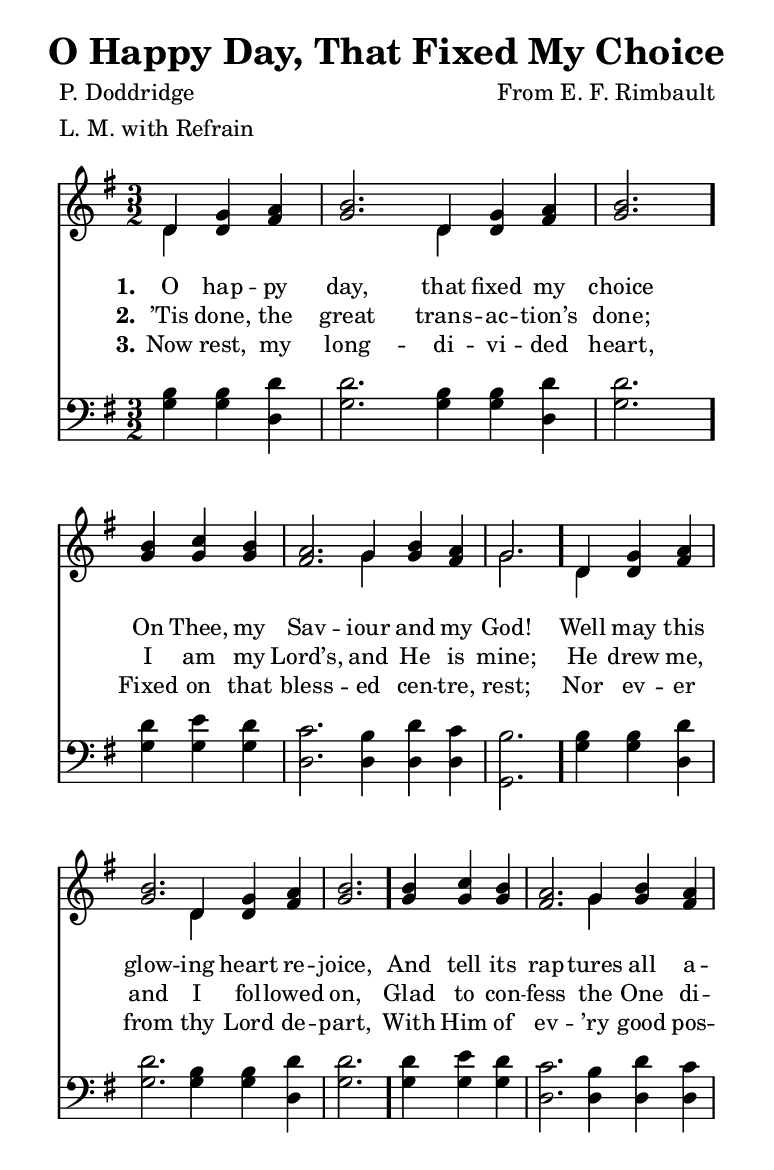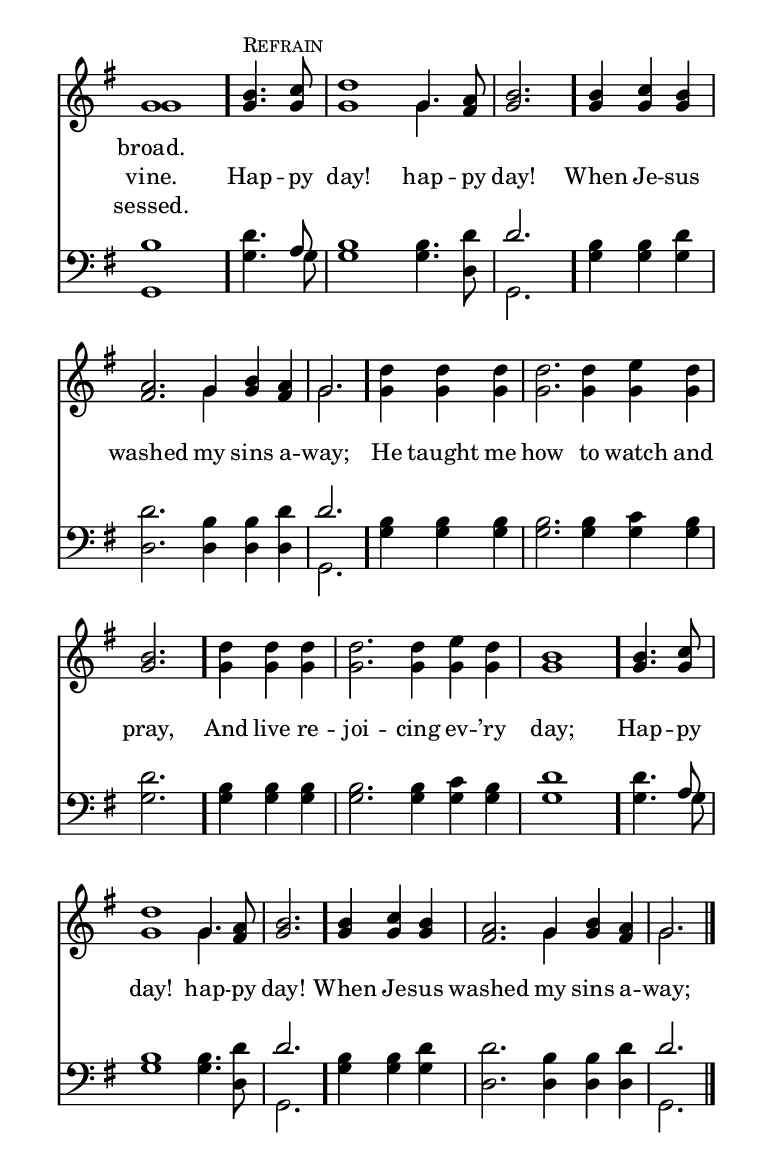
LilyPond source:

\include "common/global.ily"
\paper {
  \include "common/paper.ily"
}

\header{
  %gospel
  hymnnumber = "248"
  title = "O Happy Day, That Fixed My Choice"
  tunename = ""
  meter = "L. M. with Refrain"
  poet = "P. Doddridge"
  composer = "From E. F. Rimbault"
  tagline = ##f
}

global = {
  \include "common/overrides.ily"
  \override Staff.TimeSignature.style = #'numbered
  \time 3/2
  \override Score.MetronomeMark.transparent = ##t % hide all fermata changes too
  \tempo 2=80
  \key g \major
  \partial 2.
  \autoBeamOff
}

patternA = { c4 c c | c2. }
patternB = { c4 c c | c2. c4 c c | c1 }
patternC = { c4. c8 | c1 c4. c8 | c2. }

notesSoprano = {
\global
\relative c' {

  \changePitch \patternA { d g a | b d, g a | b }
  \changePitch \patternA { b c b | a g b a | g } \eogbreak
  \changePitch \patternA { d g a | b d, g a | b }
  \changePitch \patternB { b c b | a g b a | g } \eogbreak

  << s^\markup { \small \caps "Refrain" }
  \changePitch \patternC { b c | d g, a | b } >>
  \changePitch \patternA { b c b | a g b a | g } \eogbreak
  \changePitch \patternA { d' d d | d d e d | b }
  \changePitch \patternB { d d d | d d e d | b } \eogbreak
  \changePitch \patternC { b c | d g, a | b }
  \changePitch \patternA { b c b | a g b a | g } \eogbreak

  \bar "|."

}
}

notesAlto = {
\global
\relative e' {

  \changePitch \patternA { d d fis | g d d fis | g }
  \changePitch \patternA { g g g | fis g g fis | g }
  \changePitch \patternA { d d fis | g d d fis | g }
  \changePitch \patternB { g g g | fis g g fis | g }

  \changePitch \patternC { g g | g g fis | g }
  \changePitch \patternA { g g g | fis g g fis | g }
  \changePitch \patternA { g g g | g g g g | g }
  \changePitch \patternB { g g g | g g g g | g }
  \changePitch \patternC { g g | g g fis | g }
  \changePitch \patternA { g g g | fis g g fis | g }

}
}

notesTenor = {
\global
\relative a {

  \changePitch \patternA { b b d | d b b d | d }
  \changePitch \patternA { d e d | c b d c | b }
  \changePitch \patternA { b b d | d b b d | d }
  \changePitch \patternB { d e d | c b d c | b }

  \changePitch \patternC { d a | b b d | d }
  \changePitch \patternA { b b d | d b b d | d }
  \changePitch \patternA { b b b | b b c b | d }
  \changePitch \patternB { b b b | b b c b | d }
  \changePitch \patternC { d a | b b d | d }
  \changePitch \patternA { b b d | d b b d | d }

}
}

notesBass = {
\global
\relative f {

  \changePitch \patternA { g g d | g g g d | g }
  \changePitch \patternA { g g g | d d d d | g, }
  \changePitch \patternA { g' g d | g g g d | g }
  \changePitch \patternB { g g g | d d d d | g, }

  \changePitch \patternC { g' g | g g d | g, }
  \changePitch \patternA { g' g g | d d d d | g, }
  \changePitch \patternA { g' g g | g g g g | g }
  \changePitch \patternB { g g g | g g g g | g }
  \changePitch \patternC { g g | g g d | g, }
  \changePitch \patternA { g' g g | d d d d | g, }

}
}

Refrain = \lyricmode {

Hap -- py day! hap -- py day! \bar "."
When Je -- sus washed my sins a -- way; \bar "."
He taught me how to watch and pray, \bar "."
And live re -- joi -- cing ev -- ’ry day; \bar "."
Hap -- py day! hap -- py day! \bar "."
When Je -- sus washed my sins a -- way; \bar "."

}

wordsA = \lyricmode {
\set stanza = "1."

O hap -- py day, that fixed my choice \bar "."
On Thee, my Sav -- iour and my God! \bar "."
Well may this glow -- ing heart re -- joice, \bar "."
And tell its rap -- tures all a -- broad. \bar "."

}

wordsB = \lyricmode {
\set stanza = "2."

’Tis done, the great trans -- ac -- tion’s done;
I am my Lord’s, and He is mine;
He drew me, and I fol -- lowed on,
Glad to con -- fess the One di -- vine.

\Refrain

}

wordsC = \lyricmode {
\set stanza = "3."

Now rest, my long -- di -- vi -- ded heart,
Fixed on that bless -- ed cen -- tre, rest;
Nor ev -- er from thy Lord de -- part,
With Him of ev -- ’ry good pos -- sessed.

}

\score {
  \context ChoirStaff <<
    \context Staff = upper <<
      \set Staff.autoBeaming = ##f
      \set ChoirStaff.systemStartDelimiter = #'SystemStartBar
      \set ChoirStaff.printPartCombineTexts = ##f
      \partcombine #'(2 . 9) \notesSoprano \notesAlto
      \context NullVoice = sopranos { \voiceOne << \notesSoprano >> }
      \context NullVoice = altos { \voiceTwo << \notesAlto >> }
      \context Lyrics = one   \lyricsto sopranos \wordsA
      \context Lyrics = two   \lyricsto sopranos \wordsB
      \context Lyrics = three \lyricsto sopranos \wordsC
    >>
    \context Staff = men <<
      \set Staff.autoBeaming = ##f
      \clef bass
      \set ChoirStaff.printPartCombineTexts = ##f
      \partcombine #'(2 . 9) \notesTenor \notesBass
      \context NullVoice = tenors { \voiceOne << \notesTenor >> }
      \context NullVoice = basses { \voiceTwo << \notesBass >> }
    >>
  >>
  \layout {
    \include "common/layout.ily"
  }
  \midi{
    \include "common/midi.ily"
  }
}

\version "2.19.49"  % necessary for upgrading to future LilyPond versions.

% vi:set et ts=2 sw=2 ai nocindent syntax=lilypond:
